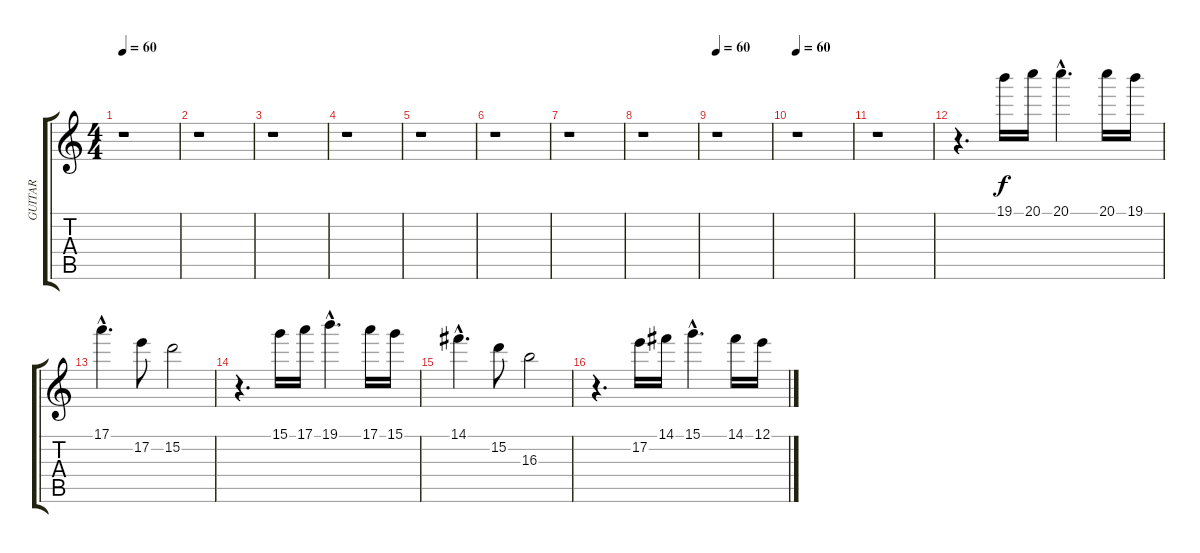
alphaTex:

\track (" GUITAR" " GUITAR") {instrument distortionguitar}
\staff {score tabs}
\tuning (E4 B3 G3 D3 A2 E2) {hide}
\ts (4 4)
\tempo 60
\clef g2
\ks c
r.1{dy f} |
r.1 |
r.1 |
r.1 |
r.1 |
r.1 |
r.1 |
r.1 |
\tempo 60
r.1 |
\tempo 60
r.1 |
r.1 |
r.4{d} 19.1.16{volume 14} 20.1.16 20.1{hac}.4{d} 20.1.16 19.1.16 |
17.1{hac}.4{d} 17.2.8 15.2.2 |
r.4{d} 15.1.16 17.1.16 19.1{hac}.4{d} 17.1.16 15.1.16 |
14.1{hac}.4{d} 15.2.8 16.3.2 |
r.4{d} 17.2.16 14.1.16 15.1{hac}.4{d} 14.1.16 12.1.16
